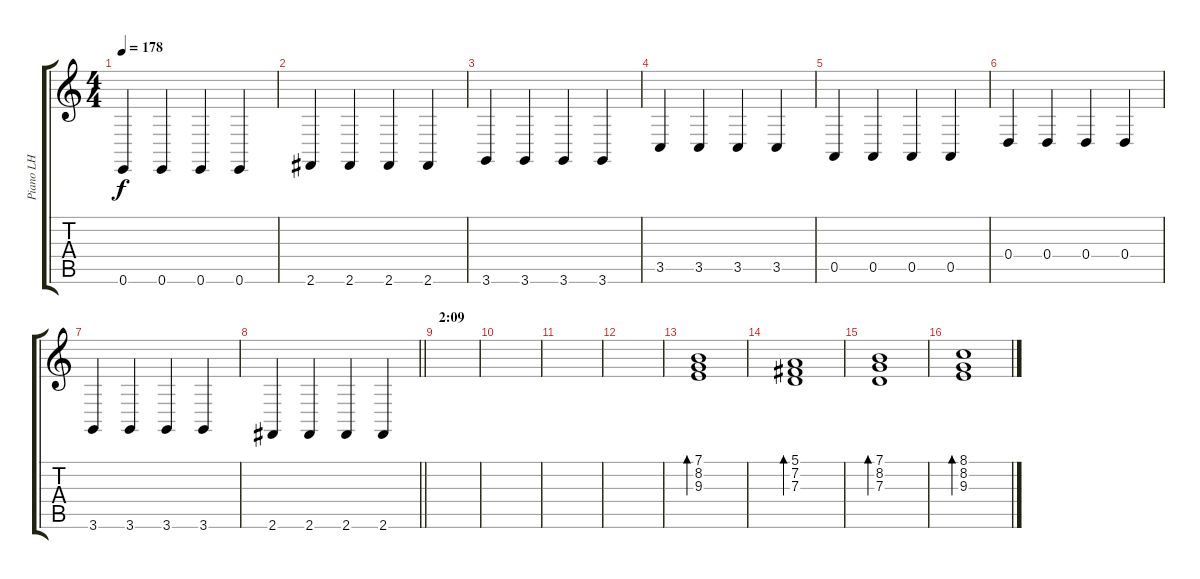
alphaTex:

\track ("Piano LH" "Piano LH") {instrument acousticgrandpiano}
\staff {score tabs}
\tuning (E4 B3 G3 D3 A2 E2) {hide}
\ts (4 4)
\tempo 178
\clef g2
\ks c
0.6.4{dy f} 0.6.4 0.6.4 0.6.4 |
2.6.4 2.6.4 2.6.4 2.6.4 |
3.6.4 3.6.4 3.6.4 3.6.4 |
3.5.4 3.5.4 3.5.4 3.5.4 |
0.5.4 0.5.4 0.5.4 0.5.4 |
0.4.4 0.4.4 0.4.4 0.4.4 |
3.6.4 3.6.4 3.6.4 3.6.4 |
\barLineRight lightlight
2.6.4 2.6.4 2.6.4 2.6.4 |
\section ("" "2:09")
|
|
|
|
(7.1 8.2 9.3).1{bd 480 volume 7 instrument glockenspiel} |
(5.1 7.2 7.3).1{bd 480} |
(7.1 8.2 7.3).1{bd 480} |
(8.1 8.2 9.3).1{bd 480}
